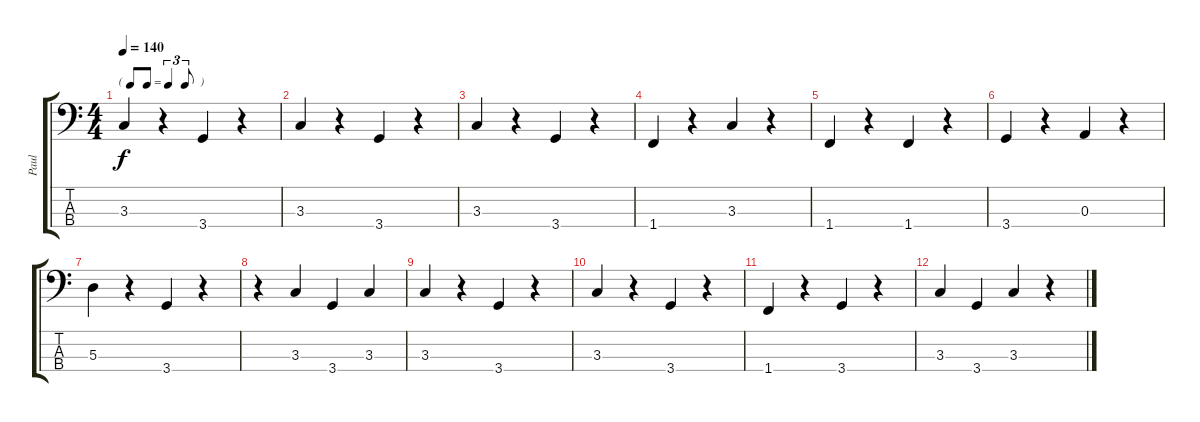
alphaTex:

\track ("Paul" "Paul") {instrument electricbasspick}
\staff {score tabs}
\tuning (G2 D2 A1 E1) {hide}
\ts (4 4)
\tf triplet8th
\tempo 140
\clef f4
\ks c
3.3.4{dy f} r.4 3.4.4 r.4 |
3.3.4 r.4 3.4.4 r.4 |
3.3.4 r.4 3.4.4 r.4 |
1.4.4 r.4 3.3.4 r.4 |
1.4.4 r.4 1.4.4 r.4 |
3.4.4 r.4 0.3.4 r.4 |
5.3.4 r.4 3.4.4 r.4 |
r.4 3.3.4 3.4.4 3.3.4 |
3.3.4 r.4 3.4.4 r.4 |
3.3.4 r.4 3.4.4 r.4 |
1.4.4 r.4 3.4.4 r.4 |
3.3.4 3.4.4 3.3.4 r.4
